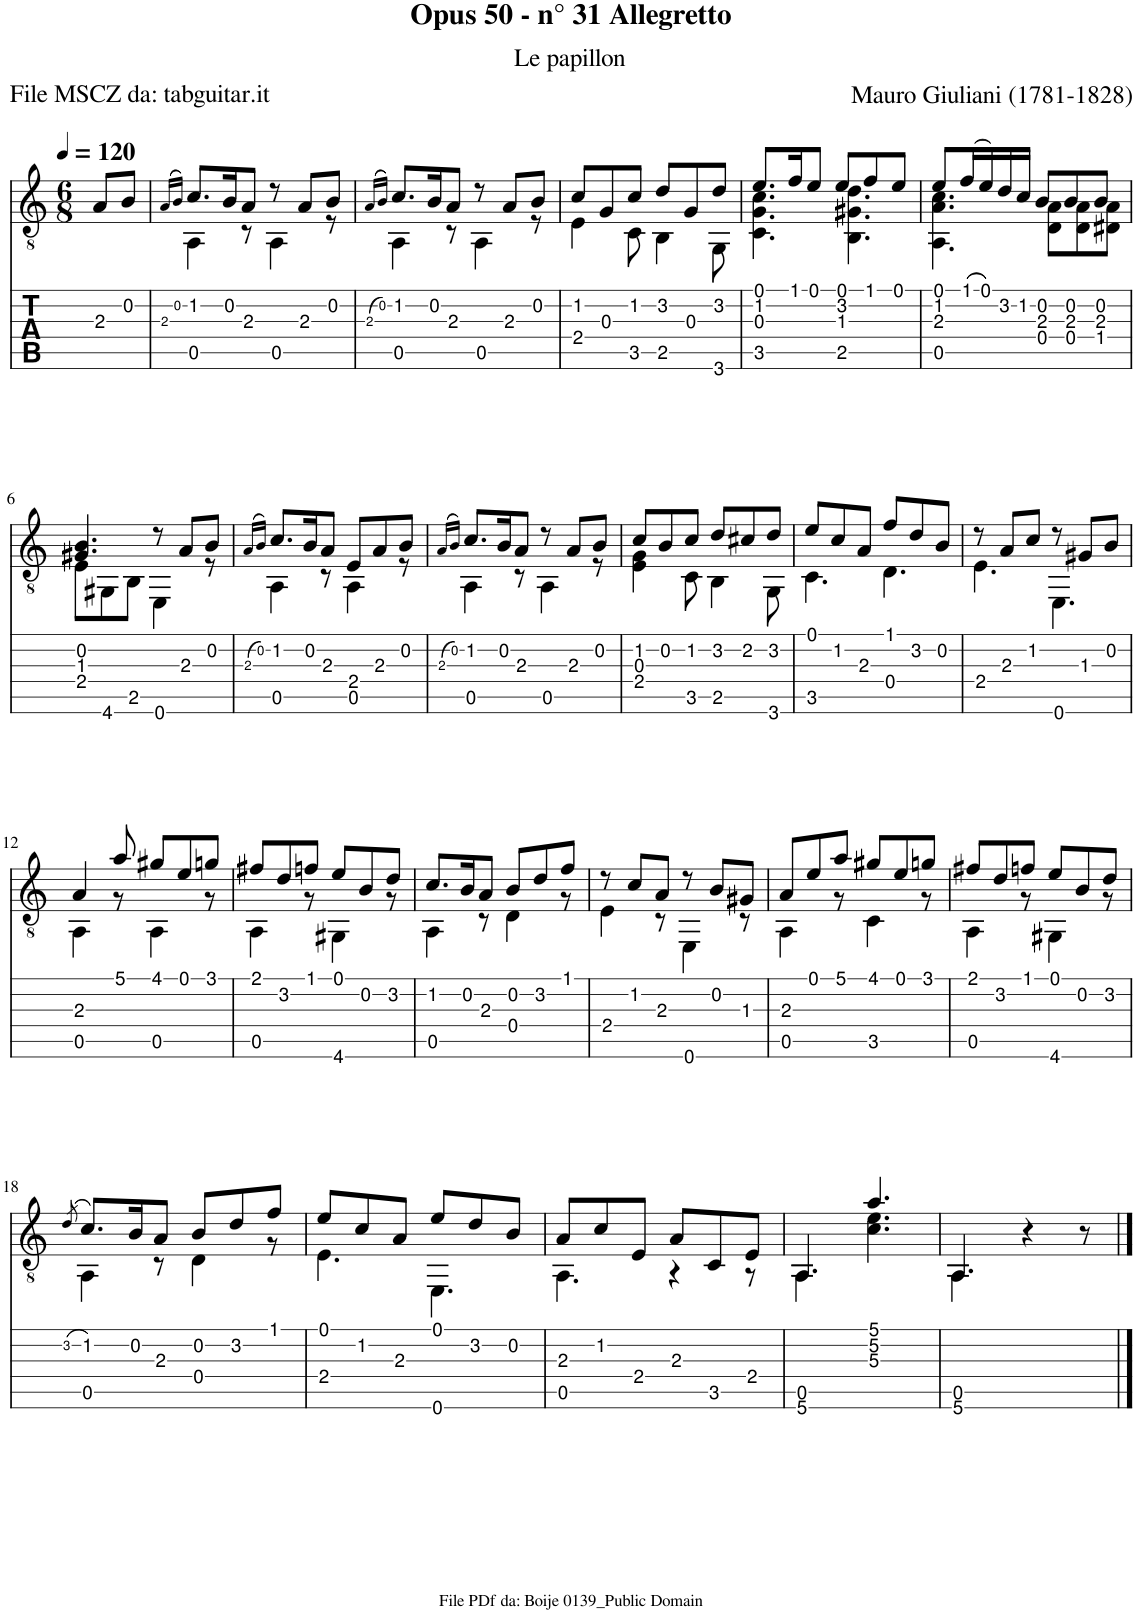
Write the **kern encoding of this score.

**kern	**kern
*part1	*part1
*staff2	*staff1
*I"Guitar	*
*I'Guit.	*
*stria6	*
*	*clefGv2
*k[]	*k[]
*M6/8	*M6/8
*MM120	*MM120
=	=
8AL	8A/L
8BJ	8B/J
=1	=1
qA	(16qA/LL
qB	16qB/JJ)
*^	*^
8.cL	4AA	8.c/L	4AA\
16BK	.	16B/K	.
8AJ	8r	8A/J	8r
8r	4AA	8r	4AA\
8AL	.	8A/L	.
8BJ	8r	8B/J	8r
=2	=2	=2	=2
qA	.	(16qA/LL	.
qB	.	16qB/JJ)	.
8.cL	4AA	8.c/L	4AA\
16BK	.	16B/K	.
8AJ	8r	8A/J	8r
8r	4AA	8r	4AA\
8AL	.	8A/L	.
8BJ	8r	8B/J	8r
=3	=3	=3	=3
8cL	4E	8c/L	4E\
8G	.	8G/	.
8cJ	8C	8c/J	8C\
8dL	4BB	8d/L	4BB\
8G	.	8G/	.
8dJ	8GG	8d/J	8GG\
=4	=4	=4	=4
8.eL	4.C 4.G 4.c	8.e/L	4.C\ 4.G\ 4.c\
16fK	.	16f/K	.
8eJ	.	8e/J	.
8eL	4.BB 4.G# 4.d	8e/L	4.BB\ 4.G#X\ 4.d\
8f	.	8f/	.
8eJ	.	8e/J	.
=5	=5	=5	=5
8eL	4.AA 4.A 4.c	8e/L	4.AA\ 4.A\ 4.c\
16fL	.	(16f/L	.
16e	.	16e/)	.
16d	.	16d/	.
16cJJ	.	16c/JJ	.
8BL	8D\ 8A\L	8B/L	8D\ 8A\L
8B	8D\ 8A\	8B/	8D\ 8A\
8BJ	8D#\ 8A\J	8B/J	8D#X\ 8A\J
!!LO:LB:g=z	!!
=6	=6	=6	=6
4.G# 4.B	8EL	4.G#X/ 4.B/	8E\L
.	8GG#	.	8GG#X\
.	8BBJ	.	8BB\J
8r	4EE	8r	4EE\
8AL	.	8A/L	.
8BJ	8r	8B/J	8r
=7	=7	=7	=7
qA	.	(16qA/LL	.
qB	.	16qB/JJ)	.
8.cL	4AA	8.c/L	4AA\
16BK	.	16B/K	.
8AJ	8r	8A/J	8r
8EL	4AA	8E/L	4AA\
8A	.	8A/	.
8BJ	8r	8B/J	8r
=8	=8	=8	=8
qA	.	(16qA/LL	.
qB	.	16qB/JJ)	.
8.cL	4AA	8.c/L	4AA\
16BK	.	16B/K	.
8AJ	8r	8A/J	8r
8r	4AA	8r	4AA\
8AL	.	8A/L	.
8BJ	8r	8B/J	8r
=9	=9	=9	=9
8cL	4E 4G	8c/L	4E\ 4G\
8B	.	8B/	.
8cJ	8C	8c/J	8C\
8dL	4BB	8d/L	4BB\
8c#	.	8c#X/	.
8dJ	8GG	8d/J	8GG\
=10	=10	=10	=10
8eL	4.C	8e/L	4.C\
8c	.	8c/	.
8AJ	.	8A/J	.
8fL	4.D	8f/L	4.D\
8d	.	8d/	.
8BJ	.	8B/J	.
=11	=11	=11	=11
8r	4.E	8r	4.E\
8AL	.	8A/L	.
8cJ	.	8c/J	.
8r	4.EE	8r	4.EE\
8G#L	.	8G#X/L	.
8BJ	.	8B/J	.
!!LO:LB:g=z	!!
=12	=12	=12	=12
4A	4AA	4A/	4AA\
8a	8r	8a/	8r
8g#L	4AA	8g#X/L	4AA\
8e	.	8e/	.
8gJ	8r	8gn/J	8r
=13	=13	=13	=13
8f#L	4AA	8f#X/L	4AA\
8d	.	8d/	.
8fJ	8r	8fn/J	8r
8eL	4GG#	8e/L	4GG#X\
8B	.	8B/	.
8dJ	8r	8d/J	8r
=14	=14	=14	=14
8.cL	4AA	8.c/L	4AA\
16BK	.	16B/K	.
8AJ	8r	8A/J	8r
8BL	4D	8B/L	4D\
8d	.	8d/	.
8fJ	8r	8f/J	8r
=15	=15	=15	=15
8r	4E	8r	4E\
8cL	.	8c/L	.
8AJ	8r	8A/J	8r
8r	4EE	8r	4EE\
8BL	.	8B/L	.
8G#J	8r	8G#X/J	8r
=16	=16	=16	=16
8AL	4AA	8A/L	4AA\
8e	.	8e/	.
8aJ	8r	8a/J	8r
8g#L	4C	8g#X/L	4C\
8e	.	8e/	.
8gJ	8r	8gn/J	8r
=17	=17	=17	=17
8f#XL	4AA	8f#X/L	4AA\
8d	.	8d/	.
8fnJ	8r	8fn/J	8r
8eL	4GG#X	8e/L	4GG#X\
8B	.	8B/	.
8dJ	8r	8d/J	8r
!!LO:LB:g=z	!!
=18	=18	=18	=18
qd	.	(8qd/	.
8.cL	4AA	8.c/L)	4AA\
16BK	.	16B/K	.
8AJ	8r	8A/J	8r
8BL	4D	8B/L	4D\
8d	.	8d/	.
8fJ	8r	8f/J	8r
=19	=19	=19	=19
8eL	4.E	8e/L	4.E\
8c	.	8c/	.
8AJ	.	8A/J	.
8eL	4.EE	8e/L	4.EE\
8d	.	8d/	.
8BJ	.	8B/J	.
=20	=20	=20	=20
8AL	4.AA	8A/L	4.AA\
8c	.	8c/	.
8EJ	.	8E/J	.
8AL	4r	8A/L	4r
8C	.	8C/	.
8EJ	8r	8E/J	8r
=21	=21	=21	=21
4.AA	4.AA	4.AA/	4.AA\
4.a	4.c 4.e	4.a/	4.c\ 4.e\
=22	=22	=22	=22
4.AA	4.AA	4.AA/	4.AA\
4r	4.ryy	4r	4.ryy
8r	.	8r	.
*v	*v	*	*
*	*v	*v
==	==
*-	*-
